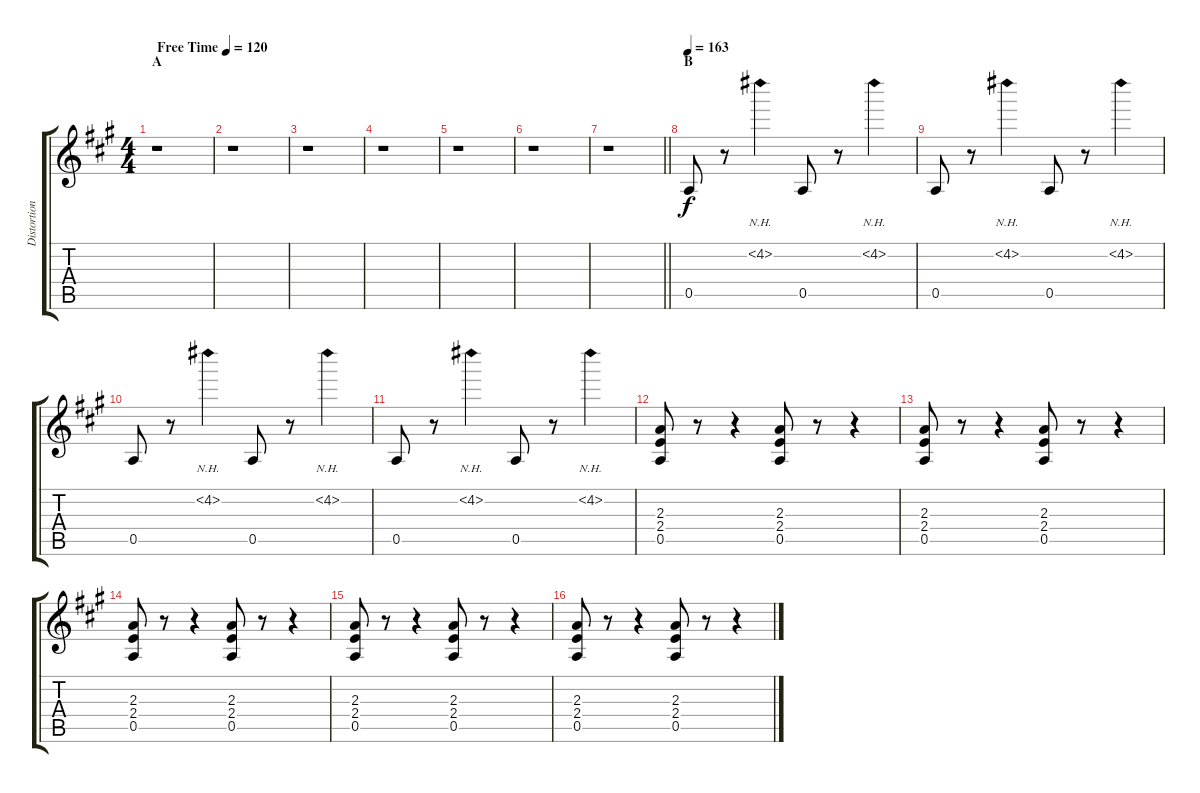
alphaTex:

\track ("Distortion 3" "Distortion") {instrument distortionguitar}
\staff {score tabs}
\tuning (E4 B3 G3 D3 A2 E2) {hide}
\ts (4 4)
\section ("" "A")
\tempo (120 "Free Time")
\clef g2
\ks a
r.1{dy f instrument distortionguitar} |
r.1 |
r.1 |
r.1 |
r.1 |
r.1 |
\barLineRight lightlight
r.1 |
\section ("" "B")
\tempo 163
0.5.8 r.8 4.2{nh}.4 0.5.8 r.8 4.2{nh}.4 |
0.5.8 r.8 4.2{nh}.4 0.5.8 r.8 4.2{nh}.4 |
0.5.8 r.8 4.2{nh}.4 0.5.8 r.8 4.2{nh}.4 |
0.5.8 r.8 4.2{nh}.4 0.5.8 r.8 4.2{nh}.4 |
(2.3 2.4 0.5).8 r.8 r.4 (2.3 2.4 0.5).8 r.8 r.4 |
(2.3 2.4 0.5).8 r.8 r.4 (2.3 2.4 0.5).8 r.8 r.4 |
(2.3 2.4 0.5).8 r.8 r.4 (2.3 2.4 0.5).8 r.8 r.4 |
(2.3 2.4 0.5).8 r.8 r.4 (2.3 2.4 0.5).8 r.8 r.4 |
(2.3 2.4 0.5).8 r.8 r.4 (2.3 2.4 0.5).8 r.8 r.4
